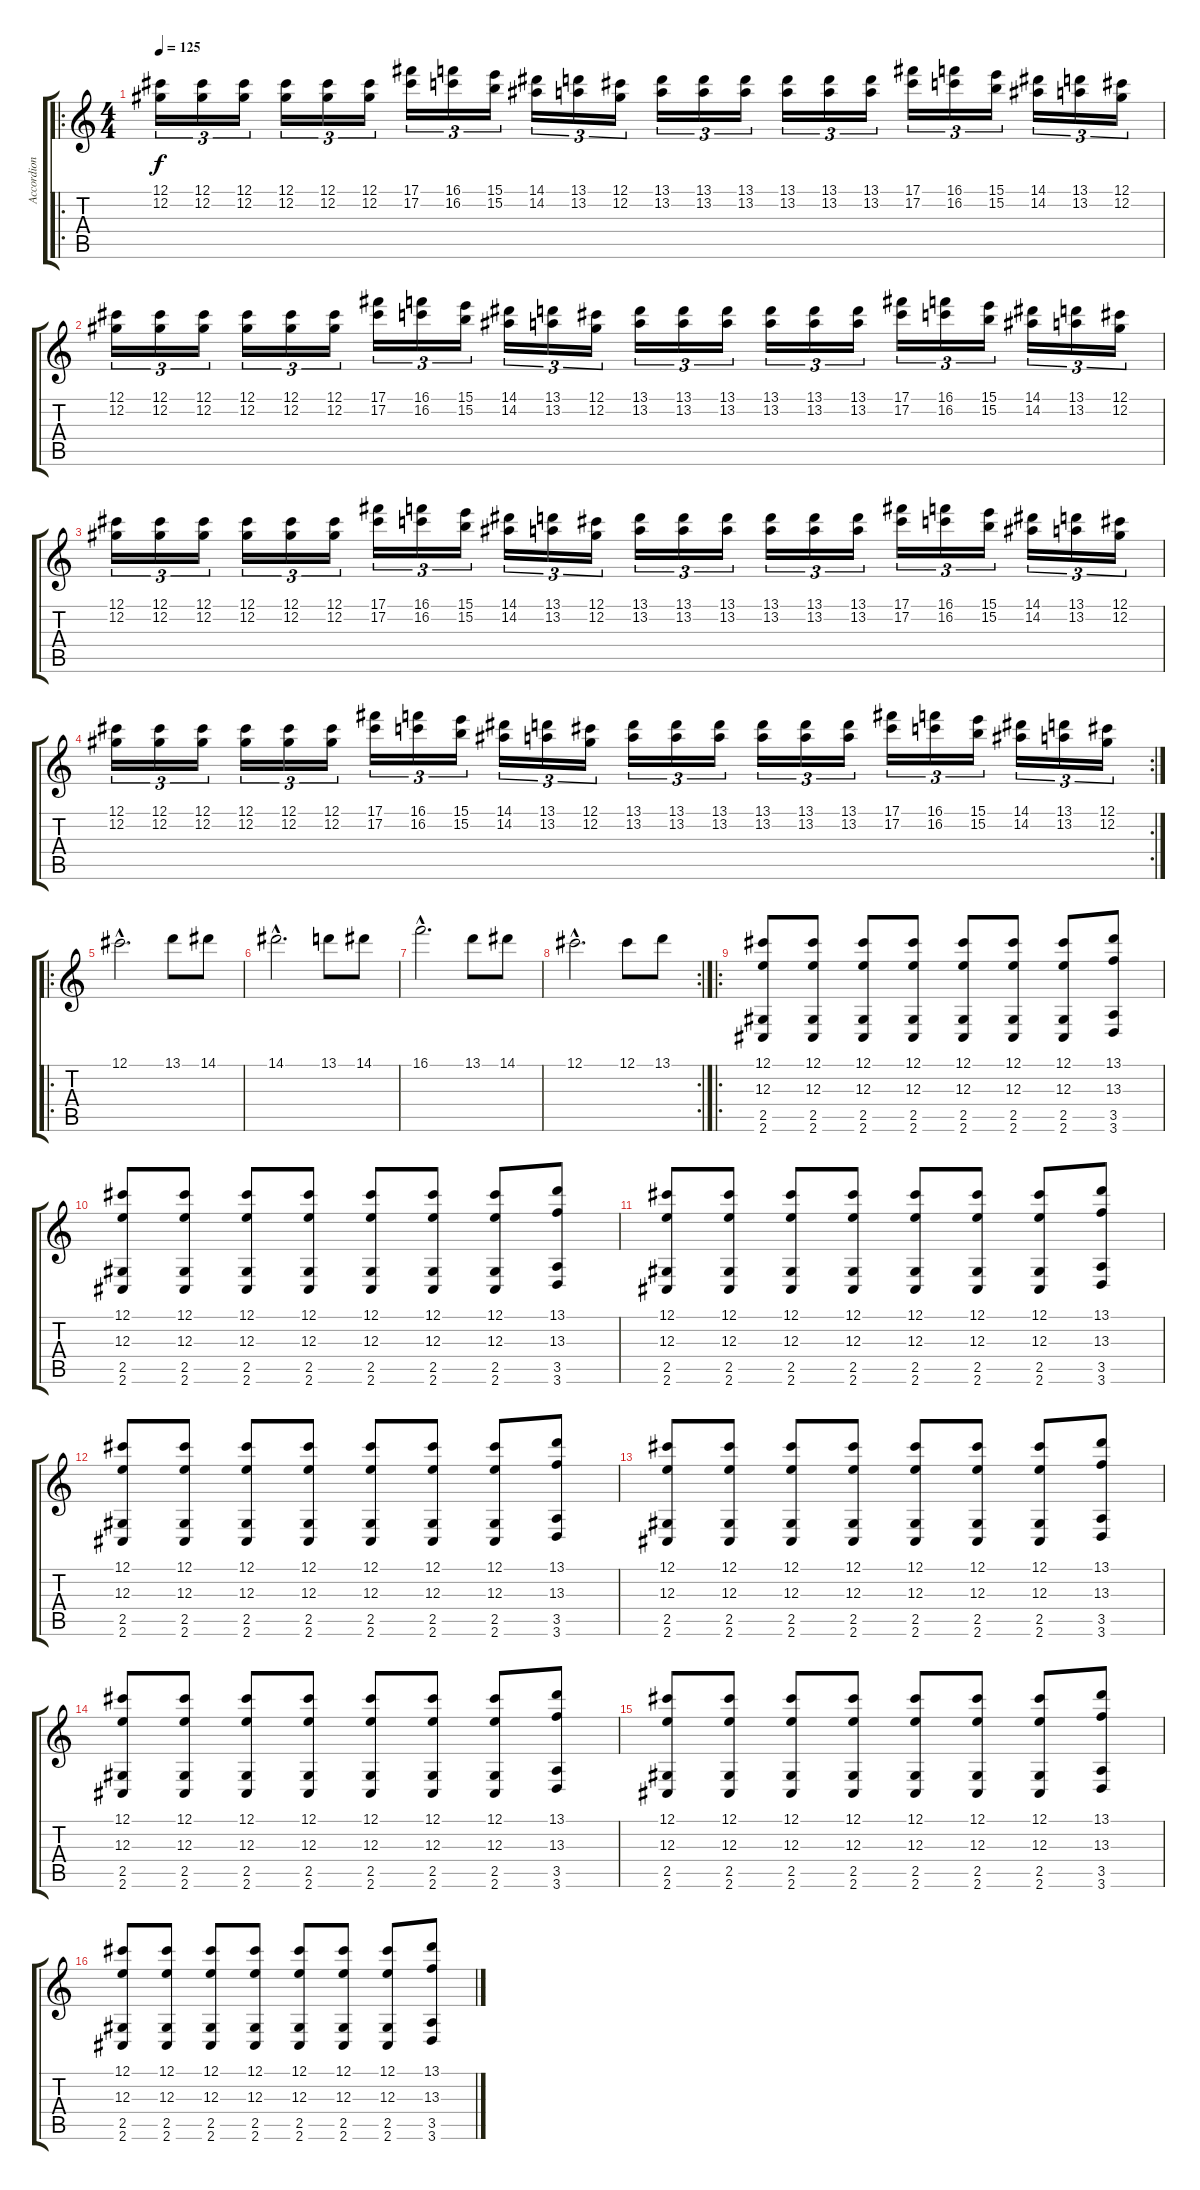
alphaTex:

\track ("Accordion" "Accordion") {instrument accordion}
\staff {score tabs}
\tuning (Db5 Ab4 E4 B3 Gb3 B2) {hide}
\ro
\ts (4 4)
\tempo 125
\clef g2
\ks c
(12.1 12.2).16{tu (3 2) dy f} (12.1 12.2).16{tu (3 2)} (12.1 12.2).16{tu (3 2)} (12.1 12.2).16{tu (3 2)} (12.1 12.2).16{tu (3 2)} (12.1 12.2).16{tu (3 2)} (17.1 17.2).16{tu (3 2)} (16.1 16.2).16{tu (3 2)} (15.1 15.2).16{tu (3 2)} (14.1 14.2).16{tu (3 2)} (13.1 13.2).16{tu (3 2)} (12.1 12.2).16{tu (3 2)} (13.1 13.2).16{tu (3 2)} (13.1 13.2).16{tu (3 2)} (13.1 13.2).16{tu (3 2)} (13.1 13.2).16{tu (3 2)} (13.1 13.2).16{tu (3 2)} (13.1 13.2).16{tu (3 2)} (17.1 17.2).16{tu (3 2)} (16.1 16.2).16{tu (3 2)} (15.1 15.2).16{tu (3 2)} (14.1 14.2).16{tu (3 2)} (13.1 13.2).16{tu (3 2)} (12.1 12.2).16{tu (3 2)} |
(12.1 12.2).16{tu (3 2)} (12.1 12.2).16{tu (3 2)} (12.1 12.2).16{tu (3 2)} (12.1 12.2).16{tu (3 2)} (12.1 12.2).16{tu (3 2)} (12.1 12.2).16{tu (3 2)} (17.1 17.2).16{tu (3 2)} (16.1 16.2).16{tu (3 2)} (15.1 15.2).16{tu (3 2)} (14.1 14.2).16{tu (3 2)} (13.1 13.2).16{tu (3 2)} (12.1 12.2).16{tu (3 2)} (13.1 13.2).16{tu (3 2)} (13.1 13.2).16{tu (3 2)} (13.1 13.2).16{tu (3 2)} (13.1 13.2).16{tu (3 2)} (13.1 13.2).16{tu (3 2)} (13.1 13.2).16{tu (3 2)} (17.1 17.2).16{tu (3 2)} (16.1 16.2).16{tu (3 2)} (15.1 15.2).16{tu (3 2)} (14.1 14.2).16{tu (3 2)} (13.1 13.2).16{tu (3 2)} (12.1 12.2).16{tu (3 2)} |
(12.1 12.2).16{tu (3 2)} (12.1 12.2).16{tu (3 2)} (12.1 12.2).16{tu (3 2)} (12.1 12.2).16{tu (3 2)} (12.1 12.2).16{tu (3 2)} (12.1 12.2).16{tu (3 2)} (17.1 17.2).16{tu (3 2)} (16.1 16.2).16{tu (3 2)} (15.1 15.2).16{tu (3 2)} (14.1 14.2).16{tu (3 2)} (13.1 13.2).16{tu (3 2)} (12.1 12.2).16{tu (3 2)} (13.1 13.2).16{tu (3 2)} (13.1 13.2).16{tu (3 2)} (13.1 13.2).16{tu (3 2)} (13.1 13.2).16{tu (3 2)} (13.1 13.2).16{tu (3 2)} (13.1 13.2).16{tu (3 2)} (17.1 17.2).16{tu (3 2)} (16.1 16.2).16{tu (3 2)} (15.1 15.2).16{tu (3 2)} (14.1 14.2).16{tu (3 2)} (13.1 13.2).16{tu (3 2)} (12.1 12.2).16{tu (3 2)} |
\rc 2
(12.1 12.2).16{tu (3 2)} (12.1 12.2).16{tu (3 2)} (12.1 12.2).16{tu (3 2)} (12.1 12.2).16{tu (3 2)} (12.1 12.2).16{tu (3 2)} (12.1 12.2).16{tu (3 2)} (17.1 17.2).16{tu (3 2)} (16.1 16.2).16{tu (3 2)} (15.1 15.2).16{tu (3 2)} (14.1 14.2).16{tu (3 2)} (13.1 13.2).16{tu (3 2)} (12.1 12.2).16{tu (3 2)} (13.1 13.2).16{tu (3 2)} (13.1 13.2).16{tu (3 2)} (13.1 13.2).16{tu (3 2)} (13.1 13.2).16{tu (3 2)} (13.1 13.2).16{tu (3 2)} (13.1 13.2).16{tu (3 2)} (17.1 17.2).16{tu (3 2)} (16.1 16.2).16{tu (3 2)} (15.1 15.2).16{tu (3 2)} (14.1 14.2).16{tu (3 2)} (13.1 13.2).16{tu (3 2)} (12.1 12.2).16{tu (3 2)} |
\ro
12.1{hac}.2{d} 13.1.8 14.1.8 |
14.1{hac}.2{d} 13.1.8 14.1.8 |
16.1{hac}.2{d} 13.1.8 14.1.8 |
\rc 2
12.1{hac}.2{d} 12.1.8 13.1.8 |
\ro
(12.1 12.3 2.5 2.6).8 (12.1 12.3 2.5 2.6).8 (12.1 12.3 2.5 2.6).8 (12.1 12.3 2.5 2.6).8 (12.1 12.3 2.5 2.6).8 (12.1 12.3 2.5 2.6).8 (12.1 12.3 2.5 2.6).8 (13.1 13.3 3.5 3.6).8 |
(12.1 12.3 2.5 2.6).8 (12.1 12.3 2.5 2.6).8 (12.1 12.3 2.5 2.6).8 (12.1 12.3 2.5 2.6).8 (12.1 12.3 2.5 2.6).8 (12.1 12.3 2.5 2.6).8 (12.1 12.3 2.5 2.6).8 (13.1 13.3 3.5 3.6).8 |
(12.1 12.3 2.5 2.6).8 (12.1 12.3 2.5 2.6).8 (12.1 12.3 2.5 2.6).8 (12.1 12.3 2.5 2.6).8 (12.1 12.3 2.5 2.6).8 (12.1 12.3 2.5 2.6).8 (12.1 12.3 2.5 2.6).8 (13.1 13.3 3.5 3.6).8 |
(12.1 12.3 2.5 2.6).8 (12.1 12.3 2.5 2.6).8 (12.1 12.3 2.5 2.6).8 (12.1 12.3 2.5 2.6).8 (12.1 12.3 2.5 2.6).8 (12.1 12.3 2.5 2.6).8 (12.1 12.3 2.5 2.6).8 (13.1 13.3 3.5 3.6).8 |
(12.1 12.3 2.5 2.6).8 (12.1 12.3 2.5 2.6).8 (12.1 12.3 2.5 2.6).8 (12.1 12.3 2.5 2.6).8 (12.1 12.3 2.5 2.6).8 (12.1 12.3 2.5 2.6).8 (12.1 12.3 2.5 2.6).8 (13.1 13.3 3.5 3.6).8 |
(12.1 12.3 2.5 2.6).8 (12.1 12.3 2.5 2.6).8 (12.1 12.3 2.5 2.6).8 (12.1 12.3 2.5 2.6).8 (12.1 12.3 2.5 2.6).8 (12.1 12.3 2.5 2.6).8 (12.1 12.3 2.5 2.6).8 (13.1 13.3 3.5 3.6).8 |
(12.1 12.3 2.5 2.6).8 (12.1 12.3 2.5 2.6).8 (12.1 12.3 2.5 2.6).8 (12.1 12.3 2.5 2.6).8 (12.1 12.3 2.5 2.6).8 (12.1 12.3 2.5 2.6).8 (12.1 12.3 2.5 2.6).8 (13.1 13.3 3.5 3.6).8 |
(12.1 12.3 2.5 2.6).8 (12.1 12.3 2.5 2.6).8 (12.1 12.3 2.5 2.6).8 (12.1 12.3 2.5 2.6).8 (12.1 12.3 2.5 2.6).8 (12.1 12.3 2.5 2.6).8 (12.1 12.3 2.5 2.6).8 (13.1 13.3 3.5 3.6).8
